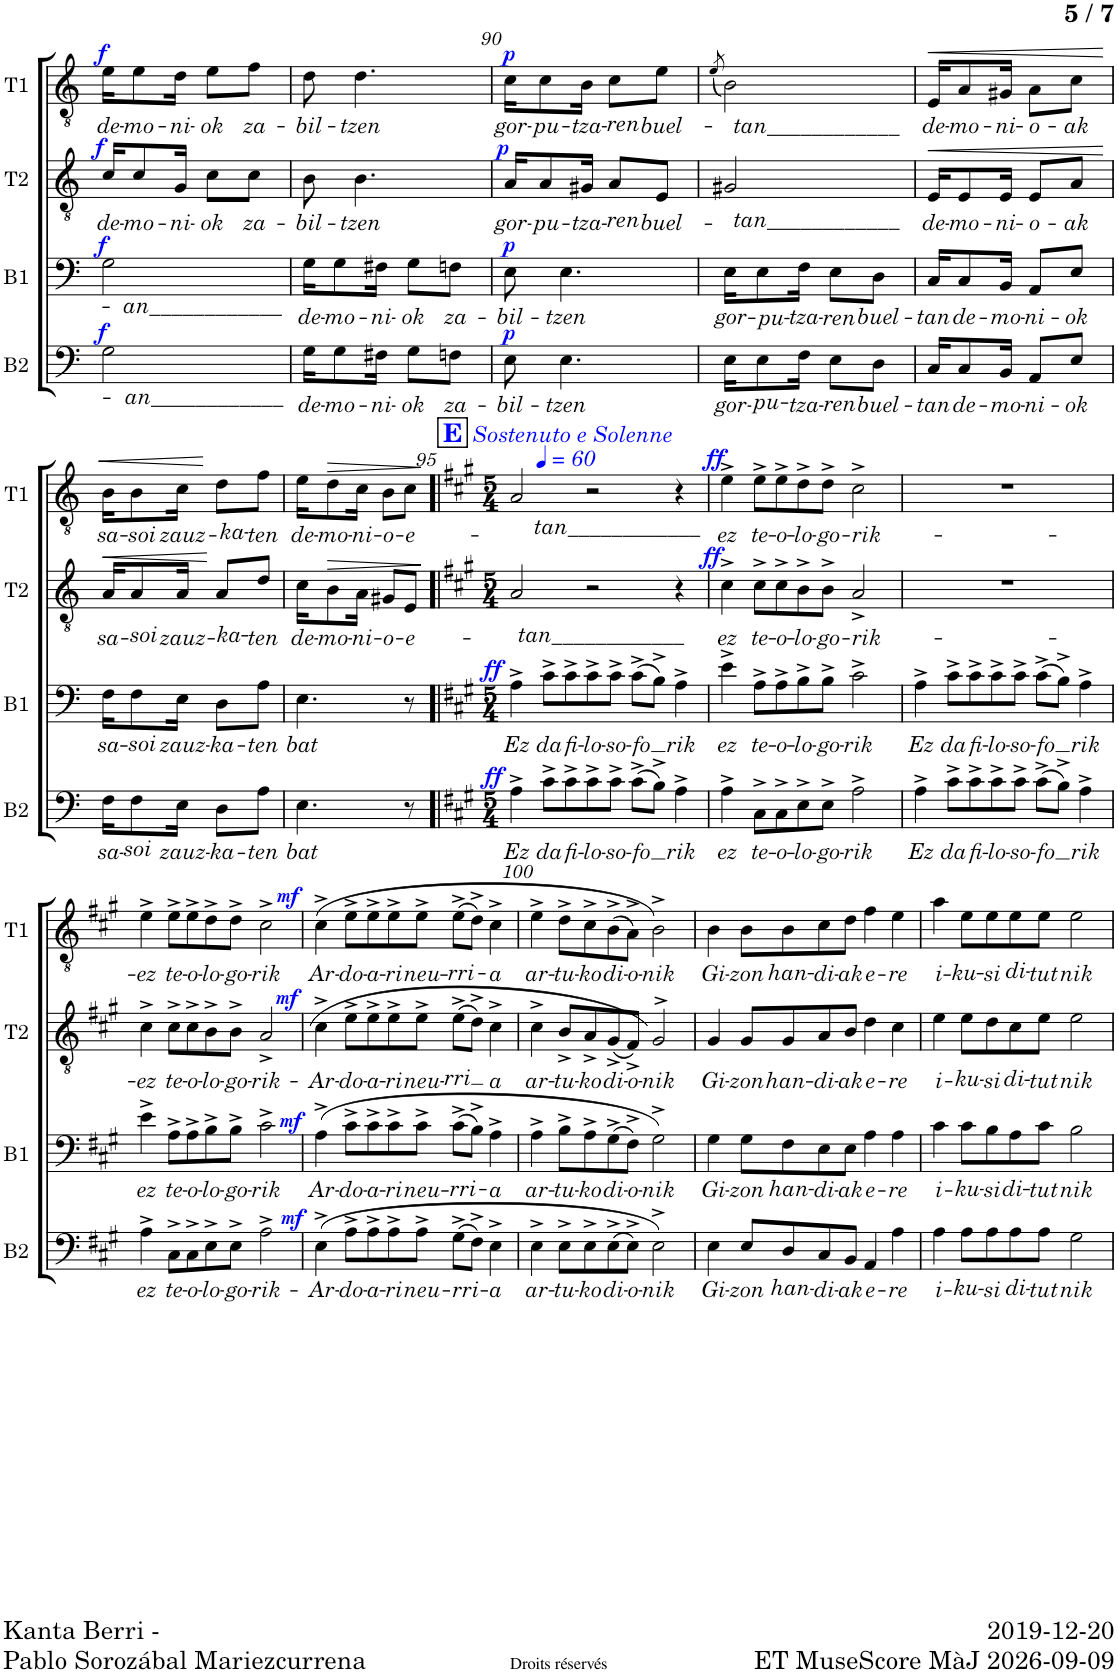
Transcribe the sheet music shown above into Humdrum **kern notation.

**kern	**text	**dynam	**kern	**text	**dynam	**kern	**text	**dynam	**kern	**text	**dynam
*part4	*part4	*part4	*part3	*part3	*part3	*part2	*part2	*part2	*part1	*part1	*part1
*staff4	*staff4	*staff4	*staff3	*staff3	*staff3	*staff2	*staff2	*staff2	*staff1	*staff1	*staff1
*I"Basse	*	*	*I"Baryton	*	*	*I"Ténor 2	*	*	*I"Ténor 1	*	*
*I'B2	*	*	*I'B1	*	*	*I'T2	*	*	*I'T1	*	*
!!LO:PB:g=z
*clefF4	*	*	*clefF4	*	*	*clefGv2	*	*	*clefGv2	*	*
*k[]	*	*	*k[]	*	*	*k[]	*	*	*k[]	*	*
*M2/4	*	*	*M2/4	*	*	*M2/4	*	*	*M2/4	*	*
=88	=88	=88	=88	=88	=88	=88	=88	=88	=88	=88	=88
!	!LO:LY:b	!LO:DY:a	!	!LO:LY:b	!LO:DY:a	!	!LO:LY:b	!LO:DY:a	!	!LO:LY:b	!LO:DY:a
2G\	-an____________	f	2G\	-an____________	f	16c/KL	de-	f	16e\KL	de-	f
!	!	!	!	!	!	!	!LO:LY:b	!	!	!LO:LY:b	!
.	.	.	.	.	.	8c/	-mo-	.	8e\	-mo-	.
!	!	!	!	!	!	!	!LO:LY:b	!	!	!LO:LY:b	!
.	.	.	.	.	.	16G/Jk	-ni-	.	16d\Jk	-ni-	.
!	!	!	!	!	!	!	!LO:LY:b	!	!	!LO:LY:b	!
.	.	.	.	.	.	8c\L	-ok	.	8e\L	-ok	.
!	!	!	!	!	!	!	!LO:LY:b	!	!	!LO:LY:b	!
.	.	.	.	.	.	8c\J	za-	.	8f\J	za-	.
=89	=89	=89	=89	=89	=89	=89	=89	=89	=89	=89	=89
!	!LO:LY:b	!	!	!LO:LY:b	!	!	!LO:LY:b	!	!	!LO:LY:b	!
16G\KL	de-	.	16G\KL	de-	.	8B\	-bil-	.	8d\	-bil-	.
!	!LO:LY:b	!	!	!LO:LY:b	!	!	!	!	!	!	!
8G\	-mo-	.	8G\	-mo-	.	.	.	.	.	.	.
!	!	!	!	!	!	!	!LO:LY:b	!	!	!LO:LY:b	!
.	.	.	.	.	.	4.B\	-tzen	.	4.d\	-tzen	.
!	!LO:LY:b	!	!	!LO:LY:b	!	!	!	!	!	!	!
16F#X\Jk	-ni-	.	16F#X\Jk	-ni-	.	.	.	.	.	.	.
!	!LO:LY:b	!	!	!LO:LY:b	!	!	!	!	!	!	!
8G\L	-ok	.	8G\L	-ok	.	.	.	.	.	.	.
!	!LO:LY:b	!	!	!LO:LY:b	!	!	!	!	!	!	!
8Fn\J	za-	.	8Fn\J	za-	.	.	.	.	.	.	.
=90	=90	=90	=90	=90	=90	=90	=90	=90	=90	=90	=90
!	!LO:LY:b	!LO:DY:a	!	!LO:LY:b	!LO:DY:a	!	!LO:LY:b	!LO:DY:a	!	!LO:LY:b	!LO:DY:a
8E\	-bil-	p	8E\	-bil-	p	16A/KL	gor-	p	16c\KL	gor-	p
!	!	!	!	!	!	!	!LO:LY:b	!	!	!LO:LY:b	!
.	.	.	.	.	.	8A/	-pu-	.	8c\	-pu-	.
!	!LO:LY:b	!	!	!LO:LY:b	!	!	!	!	!	!	!
4.E\	-tzen	.	4.E\	-tzen	.	.	.	.	.	.	.
!	!	!	!	!	!	!	!LO:LY:b	!	!	!LO:LY:b	!
.	.	.	.	.	.	16G#X/Jk	-tza-	.	16B\Jk	-tza-	.
!	!	!	!	!	!	!	!LO:LY:b	!	!	!LO:LY:b	!
.	.	.	.	.	.	8A/L	-ren	.	8c\L	-ren	.
!	!	!	!	!	!	!	!LO:LY:b	!	!	!LO:LY:b	!
.	.	.	.	.	.	8E/J	buel-	.	8e\J	buel-	.
=91	=91	=91	=91	=91	=91	=91	=91	=91	=91	=91	=91
.	.	.	.	.	.	.	.	.	(8qe/	.	.
!	!LO:LY:b	!	!	!LO:LY:b	!	!	!LO:LY:b	!	!	!LO:LY:b	!
16E\KL	gor-	.	16E\KL	gor-	.	2G#X/	-tan____________	.	2B\)	-tan____________	.
!	!LO:LY:b	!	!	!LO:LY:b	!	!	!	!	!	!	!
8E\	-pu-	.	8E\	-pu-	.	.	.	.	.	.	.
!	!LO:LY:b	!	!	!LO:LY:b	!	!	!	!	!	!	!
16F\Jk	-tza-	.	16F\Jk	-tza-	.	.	.	.	.	.	.
!	!LO:LY:b	!	!	!LO:LY:b	!	!	!	!	!	!	!
8E\L	-ren	.	8E\L	-ren	.	.	.	.	.	.	.
!	!LO:LY:b	!	!	!LO:LY:b	!	!	!	!	!	!	!
8D\J	buel-	.	8D\J	buel-	.	.	.	.	.	.	.
=92	=92	=92	=92	=92	=92	=92	=92	=92	=92	=92	=92
!	!LO:LY:b	!	!	!LO:LY:b	!	!	!LO:LY:b	!LO:HP:b	!	!LO:LY:b	!LO:HP:b
16C/KL	-tan	.	16C/KL	-tan	.	16E/KL	de-	<	16E/KL	de-	<
!	!LO:LY:b	!	!	!LO:LY:b	!	!	!LO:LY:b	!	!	!LO:LY:b	!
8C/	de-	.	8C/	de-	.	8E/	-mo-	.	8A/	-mo-	.
!	!LO:LY:b	!	!	!LO:LY:b	!	!	!LO:LY:b	!	!	!LO:LY:b	!
16BB/Jk	-mo-	.	16BB/Jk	-mo-	.	16E/Jk	-ni-	.	16G#X/Jk	-ni-	.
!	!LO:LY:b	!	!	!LO:LY:b	!	!	!LO:LY:b	!	!	!LO:LY:b	!
8AA/L	-ni-	.	8AA/L	-ni-	.	8E/L	-o-	.	8A\L	-o-	.
!	!LO:LY:b	!	!	!LO:LY:b	!	!	!LO:LY:b	!	!	!LO:LY:b	!
8E/J	-ok	.	8E/J	-ok	.	8A/J	-ak	.	8c\J	-ak	.
.	.	.	.	.	.	.	.	[	.	.	[
!!LO:LB:g=z
=93	=93	=93	=93	=93	=93	=93	=93	=93	=93	=93	=93
!	!LO:LY:b	!	!	!LO:LY:b	!	!	!LO:LY:b	!LO:HP:b	!	!LO:LY:b	!LO:HP:b
16F\KL	sa-	.	16F\KL	sa-	.	16A/KL	sa-	<	16B\KL	sa-	<
!	!LO:LY:b	!	!	!LO:LY:b	!	!	!LO:LY:b	!	!	!LO:LY:b	!
8F\	-soi	.	8F\	-soi	.	8A/	-soi	.	8B\	-soi	.
!	!LO:LY:b	!	!	!LO:LY:b	!	!	!LO:LY:b	!	!	!LO:LY:b	!
16E\Jk	zauz-	.	16E\Jk	zauz-	.	16A/Jk	zauz-	.	16c\Jk	zauz-	.
!	!LO:LY:b	!	!	!LO:LY:b	!	!	!LO:LY:b	!	!	!LO:LY:b	!
8D\L	-ka-	.	8D\L	-ka-	.	8A/L	-ka-	[	8d\L	-ka-	[
!	!LO:LY:b	!	!	!LO:LY:b	!	!	!LO:LY:b	!	!	!LO:LY:b	!
8A\J	-ten	.	8A\J	-ten	.	8d/J	-ten	.	8f\J	-ten	.
=94	=94	=94	=94	=94	=94	=94	=94	=94	=94	=94	=94
!	!LO:LY:b	!	!	!LO:LY:b	!	!	!LO:LY:b	!	!	!LO:LY:b	!
4.E\	bat	.	4.E\	bat	.	16c\KL	de-	.	16e\KL	de-	.
!	!	!	!	!	!	!	!LO:LY:b	!LO:HP:b	!	!LO:LY:b	!LO:HP:b
.	.	.	.	.	.	8B\	-mo-	>	8d\	-mo-	>
!	!	!	!	!	!	!	!LO:LY:b	!	!	!LO:LY:b	!
.	.	.	.	.	.	16A\Jk	-ni-	.	16c\Jk	-ni-	.
!	!	!	!	!	!	!	!LO:LY:b	!	!	!LO:LY:b	!
.	.	.	.	.	.	8G#X/L	-o-	.	8B\L	-o-	.
!	!	!	!	!	!	!	!LO:LY:b	!	!	!LO:LY:b	!
8r	.	.	8r	.	.	8E/J	-e-	.	8c\J	-e-	.
.	.	.	.	.	.	.	.	]	.	.	]
!!LO:REH:place=s1:a:B:cj:color=#0000FF:fs=14:t=E
=95!|	=95!|	=95!|	=95!|	=95!|	=95!|	=95!|	=95!|	=95!|	=95!|	=95!|	=95!|
*k[f#c#g#]	*	*	*k[f#c#g#]	*	*	*k[f#c#g#]	*	*	*k[f#c#g#]	*	*
*M5/4	*	*	*M5/4	*	*	*M5/4	*	*	*M5/4	*	*
!	!	!	!	!	!	!	!	!	!LO:TX:a:i:color=#0000FF:t=Sostenuto e Solenne	!	!
!	!LO:LY:b	!LO:DY:a	!	!LO:LY:b	!LO:DY:a	!	!LO:LY:b	!	!	!LO:LY:b	!
*	*	*	*	*	*	*	*	*	*^	*	*
4A^\	Ez	ff	4A^\	Ez	ff	2A/	-tan____________	.	2A/	4ryy	-tan____________	.
*	*	*	*	*	*	*	*	*	*MM60	*	*	*
!	!LO:LY:b	!	!	!LO:LY:b	!	!	!	!	!	!	!	!
8c#^\L	da	.	8c#^\L	da	.	.	.	.	.	1ryy	.	.
!	!LO:LY:b	!	!	!LO:LY:b	!	!	!	!	!	!	!	!
8c#^\	fi-	.	8c#^\	fi-	.	.	.	.	.	.	.	.
!	!LO:LY:b	!	!	!LO:LY:b	!	!	!	!	!	!	!	!
8c#^\	-lo-	.	8c#^\	-lo-	.	2r	.	.	2r	.	.	.
!	!LO:LY:b	!	!	!LO:LY:b	!	!	!	!	!	!	!	!
8c#^\J	-so-	.	8c#^\J	-so-	.	.	.	.	.	.	.	.
!	!LO:LY:b	!	!	!LO:LY:b	!	!	!	!	!	!	!	!
(8c#^\L	-fo	.	(8c#^\L	-fo	.	.	.	.	.	.	.	.
8B^\J)	.	.	8B^\J)	.	.	.	.	.	.	.	.	.
!	!LO:LY:b	!	!	!LO:LY:b	!	!	!	!	!	!	!	!
4A^\	rik	.	4A^\	rik	.	4r	.	.	4r	.	.	.
=96	=96	=96	=96	=96	=96	=96	=96	=96	=96	=96	=96	=96
!	!LO:LY:b	!	!	!LO:LY:b	!	!	!LO:LY:b	!LO:DY:a	!	!	!LO:LY:b	!LO:DY:a
*	*	*	*	*	*	*	*	*	*v	*v	*	*
4A^\	ez	.	4e^\	ez	.	4c#^\	ez	ff	4e^\	ez	ff
!	!LO:LY:b	!	!	!LO:LY:b	!	!	!LO:LY:b	!	!	!LO:LY:b	!
8C#^\L	te-	.	8A^\L	te-	.	8c#^\L	te-	.	8e^\L	te-	.
!	!LO:LY:b	!	!	!LO:LY:b	!	!	!LO:LY:b	!	!	!LO:LY:b	!
8C#^\	-o-	.	8A^\	-o-	.	8c#^\	-o-	.	8e^\	-o-	.
!	!LO:LY:b	!	!	!LO:LY:b	!	!	!LO:LY:b	!	!	!LO:LY:b	!
8E^\	-lo-	.	8B^\	-lo-	.	8B^\	-lo-	.	8d^\	-lo-	.
!	!LO:LY:b	!	!	!LO:LY:b	!	!	!LO:LY:b	!	!	!LO:LY:b	!
8E^\J	-go-	.	8B^\J	-go-	.	8B^\J	-go-	.	8d^\J	-go-	.
!	!LO:LY:b	!	!	!LO:LY:b	!	!	!LO:LY:b	!	!	!LO:LY:b	!
2A^\	-rik	.	2c#^\	-rik	.	2A^/	-rik-	.	2c#^\	-rik-	.
=97	=97	=97	=97	=97	=97	=97	=97	=97	=97	=97	=97
!	!LO:LY:b	!	!	!LO:LY:b	!	!	!	!	!	!	!
4A^\	Ez	.	4A^\	Ez	.	4%5r	.	.	4%5r	.	.
!	!LO:LY:b	!	!	!LO:LY:b	!	!	!	!	!	!	!
8c#^\L	da	.	8c#^\L	da	.	.	.	.	.	.	.
!	!LO:LY:b	!	!	!LO:LY:b	!	!	!	!	!	!	!
8c#^\	fi-	.	8c#^\	fi-	.	.	.	.	.	.	.
!	!LO:LY:b	!	!	!LO:LY:b	!	!	!	!	!	!	!
8c#^\	-lo-	.	8c#^\	-lo-	.	.	.	.	.	.	.
!	!LO:LY:b	!	!	!LO:LY:b	!	!	!	!	!	!	!
8c#^\J	-so-	.	8c#^\J	-so-	.	.	.	.	.	.	.
!	!LO:LY:b	!	!	!LO:LY:b	!	!	!	!	!	!	!
(8c#^\L	-fo	.	(8c#^\L	-fo	.	.	.	.	.	.	.
8B^\J)	.	.	8B^\J)	.	.	.	.	.	.	.	.
!	!LO:LY:b	!	!	!LO:LY:b	!	!	!	!	!	!	!
4A^\	rik	.	4A^\	rik	.	.	.	.	.	.	.
!!LO:LB:g=z
=98	=98	=98	=98	=98	=98	=98	=98	=98	=98	=98	=98
!	!LO:LY:b	!	!	!LO:LY:b	!	!	!LO:LY:b	!	!	!LO:LY:b	!
4A^\	ez	.	4e^\	ez	.	4c#^\	-ez	.	4e^\	-ez	.
!	!LO:LY:b	!	!	!LO:LY:b	!	!	!LO:LY:b	!	!	!LO:LY:b	!
8C#^\L	te-	.	8A^\L	te-	.	8c#^\L	te-	.	8e^\L	te-	.
!	!LO:LY:b	!	!	!LO:LY:b	!	!	!LO:LY:b	!	!	!LO:LY:b	!
8C#^\	-o-	.	8A^\	-o-	.	8c#^\	-o-	.	8e^\	-o-	.
!	!LO:LY:b	!	!	!LO:LY:b	!	!	!LO:LY:b	!	!	!LO:LY:b	!
8E^\	-lo-	.	8B^\	-lo-	.	8B^\	-lo-	.	8d^\	-lo-	.
!	!LO:LY:b	!	!	!LO:LY:b	!	!	!LO:LY:b	!	!	!LO:LY:b	!
8E^\J	-go-	.	8B^\J	-go-	.	8B^\J	-go-	.	8d^\J	-go-	.
!	!LO:LY:b	!	!	!LO:LY:b	!	!	!LO:LY:b	!	!	!LO:LY:b	!
2A^\	-rik-	.	2c#^\	-rik	.	2A^/	-rik-	.	2c#^\	-rik	.
=99	=99	=99	=99	=99	=99	=99	=99	=99	=99	=99	=99
!	!LO:LY:b	!LO:DY:a	!	!LO:LY:b	!LO:DY:a	!	!LO:LY:b	!LO:DY:a	!	!LO:LY:b	!LO:DY:a
(4E^\	Ar-	mf	(4A^\	Ar-	mf	(4c#^\	Ar-	mf	(4c#^\	Ar-	mf
!	!LO:LY:b	!	!	!LO:LY:b	!	!	!LO:LY:b	!	!	!LO:LY:b	!
8A^\L	-do-	.	8c#^\L	-do-	.	8e^\L	-do-	.	8e^\L	-do-	.
!	!LO:LY:b	!	!	!LO:LY:b	!	!	!LO:LY:b	!	!	!LO:LY:b	!
8A^\	-a-	.	8c#^\	-a-	.	8e^\	-a-	.	8e^\	-a-	.
!	!LO:LY:b	!	!	!LO:LY:b	!	!	!LO:LY:b	!	!	!LO:LY:b	!
8A^\	-ri	.	8c#^\	-ri	.	8e^\	-ri	.	8e^\	-ri	.
!	!LO:LY:b	!	!	!LO:LY:b	!	!	!LO:LY:b	!	!	!LO:LY:b	!
8A^\J	neu-	.	8c#^\J	neu-	.	8e^\J	neu-	.	8e^\J	neu-	.
!	!LO:LY:b	!	!	!LO:LY:b	!	!	!LO:LY:b	!	!	!LO:LY:b	!
(8G#^\L	-rri-	.	(8c#^\L	-rri-	.	(8e^\L	-rri	.	(8e^\L	-rri-	.
8F#^\J)	.	.	8B^\J)	.	.	8d^\J)	.	.	8d^\J)	.	.
!	!LO:LY:b	!	!	!LO:LY:b	!	!	!LO:LY:b	!	!	!LO:LY:b	!
4E^\	-a	.	4A^\	-a	.	4c#^\	a	.	4c#^\	-a	.
=100	=100	=100	=100	=100	=100	=100	=100	=100	=100	=100	=100
!	!LO:LY:b	!	!	!LO:LY:b	!	!	!LO:LY:b	!	!	!LO:LY:b	!
4E^\	ar-	.	4A^\	ar-	.	4c#^\	ar-	.	4e^\	ar-	.
!	!LO:LY:b	!	!	!LO:LY:b	!	!	!LO:LY:b	!	!	!LO:LY:b	!
8E^\L	-tu-	.	8B^\L	-tu-	.	8B^/L	-tu-	.	8d^\L	-tu-	.
!	!LO:LY:b	!	!	!LO:LY:b	!	!	!LO:LY:b	!	!	!LO:LY:b	!
8E^\	-ko	.	8A^\	-ko	.	8A^/	-ko	.	8c#^\	-ko	.
!	!LO:LY:b	!	!	!LO:LY:b	!	!	!LO:LY:b	!	!	!LO:LY:b	!
(8E^\	di-	.	(8G#^\	di-	.	(8G#^/	di-	.	(8B^\	di-	.
!	!LO:LY:b	!	!	!LO:LY:b	!	!	!LO:LY:b	!	!	!LO:LY:b	!
8E^\J)	-o-	.	8F#^\J)	-o-	.	8F#^/J)	-o-	.	8A^\J)	-o-	.
!	!LO:LY:b	!	!	!LO:LY:b	!	!	!LO:LY:b	!	!	!LO:LY:b	!
2E^\)	-nik	.	2G#^\)	-nik	.	2G#^>/)	-nik	.	2B^\)	-nik	.
=101	=101	=101	=101	=101	=101	=101	=101	=101	=101	=101	=101
!	!LO:LY:b	!	!	!LO:LY:b	!	!	!LO:LY:b	!	!	!LO:LY:b	!
4E\	Gi-	.	4G#\	Gi-	.	4G#/	Gi-	.	4B\	Gi-	.
!	!LO:LY:b	!	!	!LO:LY:b	!	!	!LO:LY:b	!	!	!LO:LY:b	!
8E/L	-zon	.	8G#\L	-zon	.	8G#/L	-zon	.	8B\L	-zon	.
!	!LO:LY:b	!	!	!LO:LY:b	!	!	!LO:LY:b	!	!	!LO:LY:b	!
8D/	han-	.	8F#\	han-	.	8G#/	han-	.	8B\	han-	.
!	!LO:LY:b	!	!	!LO:LY:b	!	!	!LO:LY:b	!	!	!LO:LY:b	!
8C#/	-di-	.	8E\	-di-	.	8A/	-di-	.	8c#\	-di-	.
!	!LO:LY:b	!	!	!LO:LY:b	!	!	!LO:LY:b	!	!	!LO:LY:b	!
8BB/J	-ak	.	8E\J	-ak	.	8B/J	-ak	.	8d\J	-ak	.
!	!LO:LY:b	!	!	!LO:LY:b	!	!	!LO:LY:b	!	!	!LO:LY:b	!
4AA/	e-	.	4A\	e-	.	4d\	e-	.	4f#\	e-	.
!	!LO:LY:b	!	!	!LO:LY:b	!	!	!LO:LY:b	!	!	!LO:LY:b	!
4A\	-re	.	4A\	-re	.	4c#\	-re	.	4e\	-re	.
=102	=102	=102	=102	=102	=102	=102	=102	=102	=102	=102	=102
!	!LO:LY:b	!	!	!LO:LY:b	!	!	!LO:LY:b	!	!	!LO:LY:b	!
4A\	i-	.	4c#\	i-	.	4e\	i-	.	4a\	i-	.
!	!LO:LY:b	!	!	!LO:LY:b	!	!	!LO:LY:b	!	!	!LO:LY:b	!
8A\L	-ku-	.	8c#\L	-ku-	.	8e\L	-ku-	.	8e\L	-ku-	.
!	!LO:LY:b	!	!	!LO:LY:b	!	!	!LO:LY:b	!	!	!LO:LY:b	!
8A\	-si	.	8B\	-si	.	8d\	-si	.	8e\	-si	.
!	!LO:LY:b	!	!	!LO:LY:b	!	!	!LO:LY:b	!	!	!LO:LY:b	!
8A\	di-	.	8A\	di-	.	8c#\	di-	.	8e\	di-	.
!	!LO:LY:b	!	!	!LO:LY:b	!	!	!LO:LY:b	!	!	!LO:LY:b	!
8A\J	-tut	.	8c#\J	-tut	.	8e\J	-tut	.	8e\J	-tut	.
!	!LO:LY:b	!	!	!LO:LY:b	!	!	!LO:LY:b	!	!	!LO:LY:b	!
2G#\	nik	.	2B\	nik	.	2e\	nik	.	2e\	nik	.
=	=	=	=	=	=	=	=	=	=	=	=
*-	*-	*-	*-	*-	*-	*-	*-	*-	*-	*-	*-
